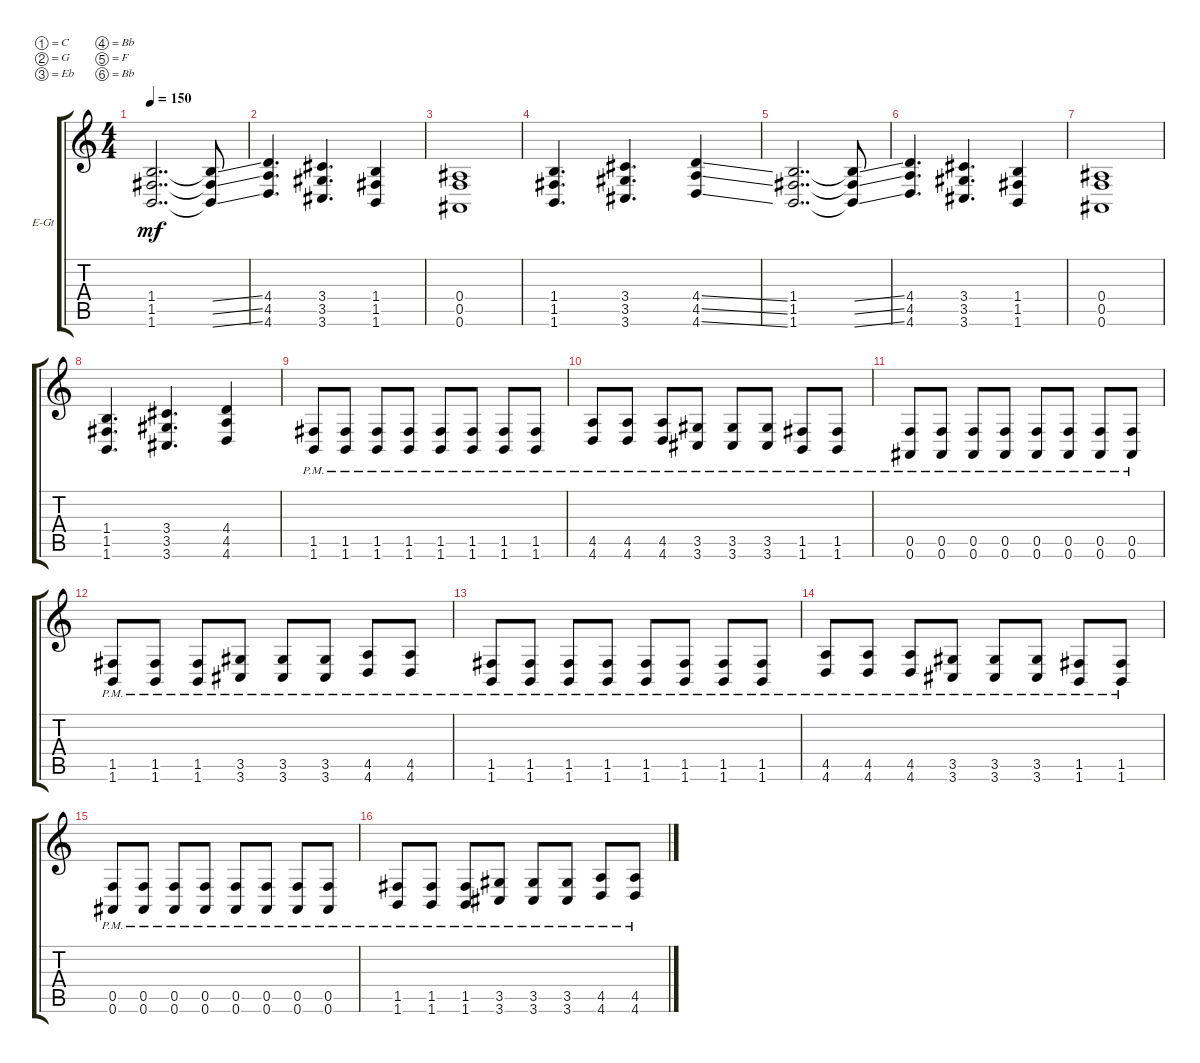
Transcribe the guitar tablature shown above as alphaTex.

\defaultSystemsLayout 4
\bracketExtendMode groupsimilarinstruments
\firstSystemTrackNameOrientation horizontal
\otherSystemsTrackNameOrientation horizontal
\track ("Electric Guitar" "E-Gt") {instrument distortionguitar}
\staff {score tabs}
\tuning (C4 G3 Eb3 Bb2 F2 Bb1)
\ts (4 4)
\tempo 150
\clef g2
\ks c
(1.4 1.5 1.6).2{dd dy mf} (1.4{ss t} 1.5{ss t} 1.6{ss t}).8 |
(4.4 4.5 4.6).4{d} (3.6 3.5 3.4).4{d} (1.4 1.5 1.6).4 |
(0.4 0.5 0.6).1 |
(1.4 1.5 1.6).4{d} (3.6 3.5 3.4).4{d} (4.4{ss} 4.5{ss} 4.6{ss}).4 |
(1.4 1.5 1.6).2{dd} (1.4{ss t} 1.5{ss t} 1.6{ss t}).8 |
(4.4 4.5 4.6).4{d} (3.6 3.5 3.4).4{d} (1.4 1.5 1.6).4 |
(0.4 0.5 0.6).1 |
(1.4 1.5 1.6).4{d} (3.6 3.5 3.4).4{d} (4.4 4.5 4.6).4 |
(1.6{pm} 1.5{pm}).8 (1.6{pm} 1.5{pm}).8 (1.6{pm} 1.5{pm}).8 (1.6{pm} 1.5{pm}).8 (1.6{pm} 1.5{pm}).8 (1.6{pm} 1.5{pm}).8 (1.6{pm} 1.5{pm}).8 (1.6{pm} 1.5{pm}).8 |
(4.6{pm} 4.5{pm}).8 (4.6{pm} 4.5{pm}).8 (4.6{pm} 4.5{pm}).8 (3.6{pm} 3.5{pm}).8 (3.6{pm} 3.5{pm}).8 (3.6{pm} 3.5{pm}).8 (1.6{pm} 1.5{pm}).8 (1.6{pm} 1.5{pm}).8 |
(0.6{pm} 0.5{pm}).8 (0.6{pm} 0.5{pm}).8 (0.6{pm} 0.5{pm}).8 (0.6{pm} 0.5{pm}).8 (0.6{pm} 0.5{pm}).8 (0.6{pm} 0.5{pm}).8 (0.6{pm} 0.5{pm}).8 (0.6{pm} 0.5{pm}).8 |
(1.6{pm} 1.5{pm}).8 (1.6{pm} 1.5{pm}).8 (1.6{pm} 1.5{pm}).8 (3.6{pm} 3.5{pm}).8 (3.6{pm} 3.5{pm}).8 (3.6{pm} 3.5{pm}).8 (4.6{pm} 4.5{pm}).8 (4.6{pm} 4.5{pm}).8 |
(1.6{pm} 1.5{pm}).8 (1.6{pm} 1.5{pm}).8 (1.6{pm} 1.5{pm}).8 (1.6{pm} 1.5{pm}).8 (1.6{pm} 1.5{pm}).8 (1.6{pm} 1.5{pm}).8 (1.6{pm} 1.5{pm}).8 (1.6{pm} 1.5{pm}).8 |
(4.6{pm} 4.5{pm}).8 (4.6{pm} 4.5{pm}).8 (4.6{pm} 4.5{pm}).8 (3.6{pm} 3.5{pm}).8 (3.6{pm} 3.5{pm}).8 (3.6{pm} 3.5{pm}).8 (1.6{pm} 1.5{pm}).8 (1.6{pm} 1.5{pm}).8 |
(0.6{pm} 0.5{pm}).8 (0.6{pm} 0.5{pm}).8 (0.6{pm} 0.5{pm}).8 (0.6{pm} 0.5{pm}).8 (0.6{pm} 0.5{pm}).8 (0.6{pm} 0.5{pm}).8 (0.6{pm} 0.5{pm}).8 (0.6{pm} 0.5{pm}).8 |
(1.6{pm} 1.5{pm}).8 (1.6{pm} 1.5{pm}).8 (1.6{pm} 1.5{pm}).8 (3.6{pm} 3.5{pm}).8 (3.6{pm} 3.5{pm}).8 (3.6{pm} 3.5{pm}).8 (4.6{pm} 4.5{pm}).8 (4.6{pm} 4.5{pm}).8
